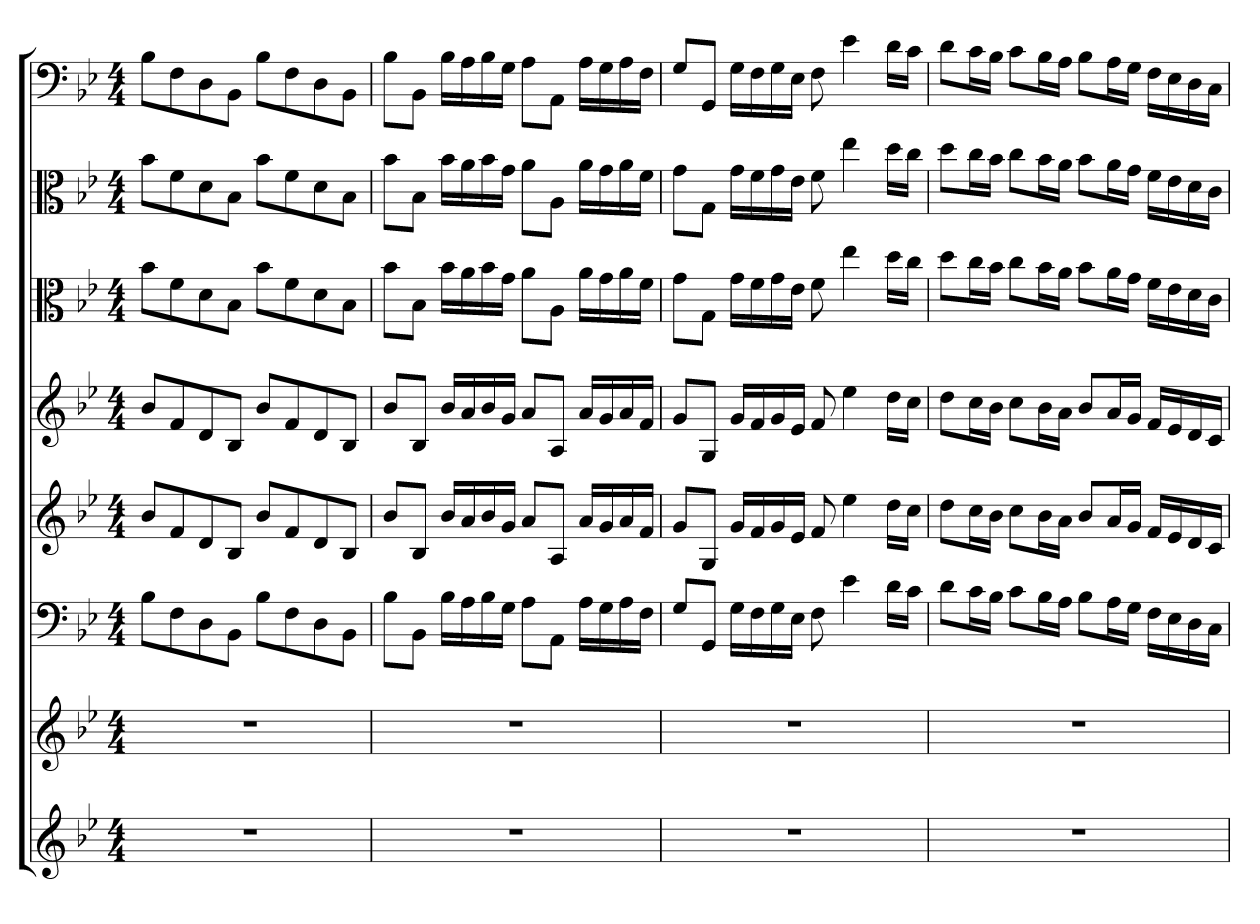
**kern	**kern	**kern	**kern	**kern	**kern	**kern	**kern
*part8	*part7	*part6	*part5	*part4	*part3	*part2	*part1
*staff8	*staff7	*staff6	*staff5	*staff4	*staff3	*staff2	*staff1
*clefG2	*clefG2	*clefF4	*clefG2	*clefG2	*clefC3	*clefC3	*clefF4
*k[b-e-]	*k[b-e-]	*k[b-e-]	*k[b-e-]	*k[b-e-]	*k[b-e-]	*k[b-e-]	*k[b-e-]
*B-:	*B-:	*B-:	*B-:	*B-:	*B-:	*B-:	*B-:
*M4/4	*M4/4	*M4/4	*M4/4	*M4/4	*M4/4	*M4/4	*M4/4
=1	=1	=1	=1	=1	=1	=1	=1
1r	1r	8B-\L	8b-/L	8b-/L	8b-\L	8b-\L	8B-\L
.	.	8F\	8f/	8f/	8f\	8f\	8F\
.	.	8D\	8d/	8d/	8d\	8d\	8D\
.	.	8BB-\J	8B-/J	8B-/J	8B-\J	8B-\J	8BB-\J
.	.	8B-\L	8b-/L	8b-/L	8b-\L	8b-\L	8B-\L
.	.	8F\	8f/	8f/	8f\	8f\	8F\
.	.	8D\	8d/	8d/	8d\	8d\	8D\
.	.	8BB-\J	8B-/J	8B-/J	8B-\J	8B-\J	8BB-\J
=2	=2	=2	=2	=2	=2	=2	=2
1r	1r	8B-\L	8b-/L	8b-/L	8b-\L	8b-\L	8B-\L
.	.	8BB-\J	8B-/J	8B-/J	8B-\J	8B-\J	8BB-\J
.	.	16B-\LL	16b-/LL	16b-/LL	16b-\LL	16b-\LL	16B-\LL
.	.	16A\	16a/	16a/	16a\	16a\	16A\
.	.	16B-\	16b-/	16b-/	16b-\	16b-\	16B-\
.	.	16G\JJ	16g/JJ	16g/JJ	16g\JJ	16g\JJ	16G\JJ
.	.	8A\L	8a/L	8a/L	8a\L	8a\L	8A\L
.	.	8AA\J	8A/J	8A/J	8A\J	8A\J	8AA\J
.	.	16A\LL	16a/LL	16a/LL	16a\LL	16a\LL	16A\LL
.	.	16G\	16g/	16g/	16g\	16g\	16G\
.	.	16A\	16a/	16a/	16a\	16a\	16A\
.	.	16F\JJ	16f/JJ	16f/JJ	16f\JJ	16f\JJ	16F\JJ
=3	=3	=3	=3	=3	=3	=3	=3
1r	1r	8G/L	8g/L	8g/L	8g\L	8g\L	8G/L
.	.	8GG/J	8G/J	8G/J	8G\J	8G\J	8GG/J
.	.	16G\LL	16g/LL	16g/LL	16g\LL	16g\LL	16G\LL
.	.	16F\	16f/	16f/	16f\	16f\	16F\
.	.	16G\	16g/	16g/	16g\	16g\	16G\
.	.	16E-\JJ	16e-/JJ	16e-/JJ	16e-\JJ	16e-\JJ	16E-\JJ
.	.	8F\	8f/	8f/	8f\	8f\	8F\
.	.	4e-\	4ee-\	4ee-\	4ee-\	4ee-\	4e-\
.	.	16d\LL	16dd\LL	16dd\LL	16dd\LL	16dd\LL	16d\LL
.	.	16c\JJ	16cc\JJ	16cc\JJ	16cc\JJ	16cc\JJ	16c\JJ
=4	=4	=4	=4	=4	=4	=4	=4
1r	1r	8d\L	8dd\L	8dd\L	8dd\L	8dd\L	8d\L
.	.	16c\L	16cc\L	16cc\L	16cc\L	16cc\L	16c\L
.	.	16B-\JJ	16b-\JJ	16b-\JJ	16b-\JJ	16b-\JJ	16B-\JJ
.	.	8c\L	8cc\L	8cc\L	8cc\L	8cc\L	8c\L
.	.	16B-\L	16b-\L	16b-\L	16b-\L	16b-\L	16B-\L
.	.	16A\JJ	16a\JJ	16a\JJ	16a\JJ	16a\JJ	16A\JJ
.	.	8B-\L	8b-/L	8b-/L	8b-\L	8b-\L	8B-\L
.	.	16A\L	16a/L	16a/L	16a\L	16a\L	16A\L
.	.	16G\JJ	16g/JJ	16g/JJ	16g\JJ	16g\JJ	16G\JJ
.	.	16F\LL	16f/LL	16f/LL	16f\LL	16f\LL	16F\LL
.	.	16E-\	16e-/	16e-/	16e-\	16e-\	16E-\
.	.	16D\	16d/	16d/	16d\	16d\	16D\
.	.	16C\JJ	16c/JJ	16c/JJ	16c\JJ	16c\JJ	16C\JJ
=	=	=	=	=	=	=	=
*-	*-	*-	*-	*-	*-	*-	*-
